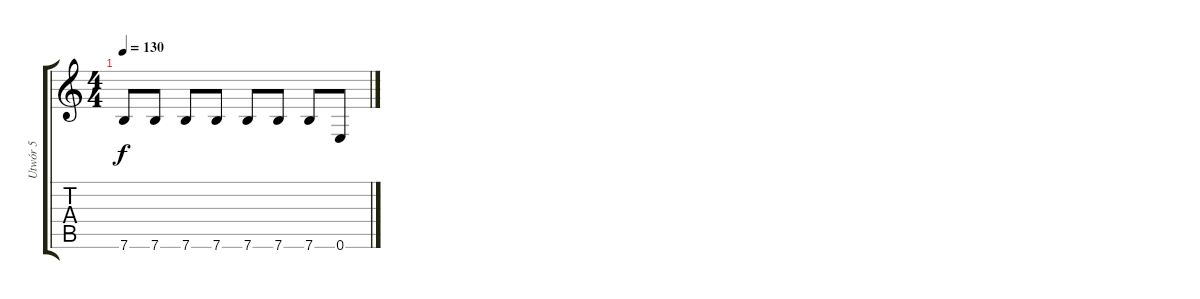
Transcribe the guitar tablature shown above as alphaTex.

\track ("Utwór 5" "Utwór 5") {instrument electricbasspick}
\staff {score tabs}
\tuning (E4 B3 G3 D3 A2 E2) {hide}
\ts (4 4)
\tempo 130
\clef g2
\ks c
7.6.8{dy f} 7.6.8 7.6.8 7.6.8 7.6.8 7.6.8 7.6.8 0.6.8
